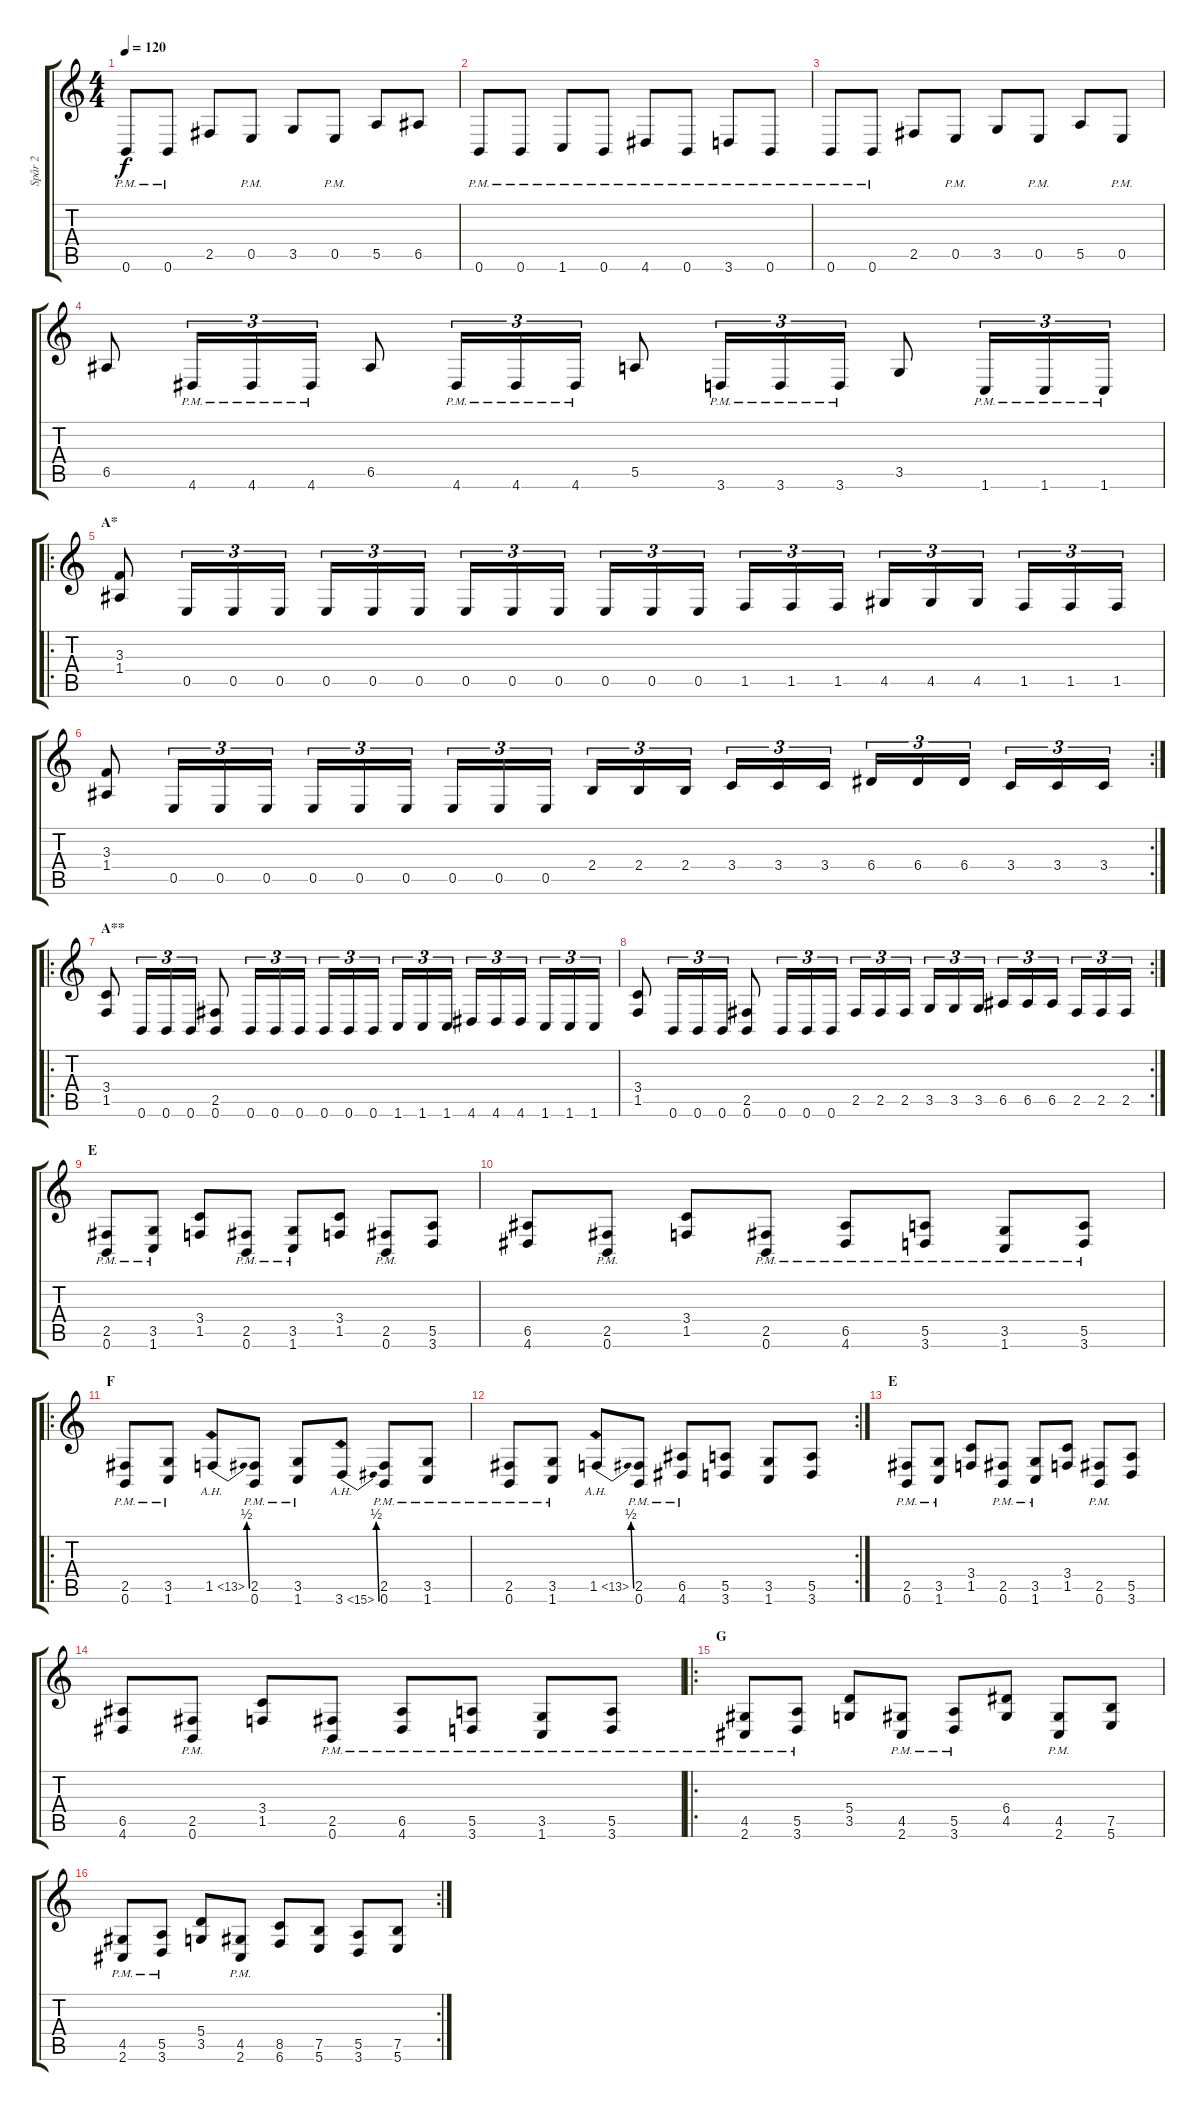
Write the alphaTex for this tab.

\track ("Spår 2" "Spår 2") {instrument distortionguitar}
\staff {score tabs}
\tuning (B3 Gb3 D3 A2 E2 B1) {hide}
\ts (4 4)
\tempo 120
\clef g2
\ks c
0.6{pm}.8{dy f} 0.6{pm}.8 2.5.8 0.5{pm}.8 3.5.8 0.5{pm}.8 5.5.8 6.5.8 |
0.6{pm}.8 0.6{pm}.8 1.6{pm}.8 0.6{pm}.8 4.6{pm}.8 0.6{pm}.8 3.6{pm}.8 0.6{pm}.8 |
0.6{pm}.8 0.6{pm}.8 2.5.8 0.5{pm}.8 3.5.8 0.5{pm}.8 5.5.8 0.5{pm}.8 |
6.5.8 4.6{pm}.16{tu (3 2)} 4.6{pm}.16{tu (3 2)} 4.6{pm}.16{tu (3 2)} 6.5.8 4.6{pm}.16{tu (3 2)} 4.6{pm}.16{tu (3 2)} 4.6{pm}.16{tu (3 2)} 5.5.8 3.6{pm}.16{tu (3 2)} 3.6{pm}.16{tu (3 2)} 3.6{pm}.16{tu (3 2)} 3.5.8 1.6{pm}.16{tu (3 2)} 1.6{pm}.16{tu (3 2)} 1.6{pm}.16{tu (3 2)} |
\ro
\section ("" "A*")
(3.3 1.4).8 0.5.16{tu (3 2)} 0.5.16{tu (3 2)} 0.5.16{tu (3 2)} 0.5.16{tu (3 2)} 0.5.16{tu (3 2)} 0.5.16{tu (3 2)} 0.5.16{tu (3 2)} 0.5.16{tu (3 2)} 0.5.16{tu (3 2)} 0.5.16{tu (3 2)} 0.5.16{tu (3 2)} 0.5.16{tu (3 2)} 1.5.16{tu (3 2)} 1.5.16{tu (3 2)} 1.5.16{tu (3 2)} 4.5.16{tu (3 2)} 4.5.16{tu (3 2)} 4.5.16{tu (3 2)} 1.5.16{tu (3 2)} 1.5.16{tu (3 2)} 1.5.16{tu (3 2)} |
\rc 2
(3.3 1.4).8 0.5.16{tu (3 2)} 0.5.16{tu (3 2)} 0.5.16{tu (3 2)} 0.5.16{tu (3 2)} 0.5.16{tu (3 2)} 0.5.16{tu (3 2)} 0.5.16{tu (3 2)} 0.5.16{tu (3 2)} 0.5.16{tu (3 2)} 2.4.16{tu (3 2)} 2.4.16{tu (3 2)} 2.4.16{tu (3 2)} 3.4.16{tu (3 2)} 3.4.16{tu (3 2)} 3.4.16{tu (3 2)} 6.4.16{tu (3 2)} 6.4.16{tu (3 2)} 6.4.16{tu (3 2)} 3.4.16{tu (3 2)} 3.4.16{tu (3 2)} 3.4.16{tu (3 2)} |
\ro
\section ("" "A**")
(3.4 1.5).8 0.6.16{tu (3 2)} 0.6.16{tu (3 2)} 0.6.16{tu (3 2)} (2.5 0.6).8 0.6.16{tu (3 2)} 0.6.16{tu (3 2)} 0.6.16{tu (3 2)} 0.6.16{tu (3 2)} 0.6.16{tu (3 2)} 0.6.16{tu (3 2)} 1.6.16{tu (3 2)} 1.6.16{tu (3 2)} 1.6.16{tu (3 2)} 4.6.16{tu (3 2)} 4.6.16{tu (3 2)} 4.6.16{tu (3 2)} 1.6.16{tu (3 2)} 1.6.16{tu (3 2)} 1.6.16{tu (3 2)} |
\rc 2
(3.4 1.5).8 0.6.16{tu (3 2)} 0.6.16{tu (3 2)} 0.6.16{tu (3 2)} (2.5 0.6).8 0.6.16{tu (3 2)} 0.6.16{tu (3 2)} 0.6.16{tu (3 2)} 2.5.16{tu (3 2)} 2.5.16{tu (3 2)} 2.5.16{tu (3 2)} 3.5.16{tu (3 2)} 3.5.16{tu (3 2)} 3.5.16{tu (3 2)} 6.5.16{tu (3 2)} 6.5.16{tu (3 2)} 6.5.16{tu (3 2)} 2.5.16{tu (3 2)} 2.5.16{tu (3 2)} 2.5.16{tu (3 2)} |
\section ("" "E")
(2.5{pm} 0.6{pm}).8 (3.5{pm} 1.6{pm}).8 (3.4 1.5).8 (2.5{pm} 0.6{pm}).8 (3.5{pm} 1.6{pm}).8 (3.4 1.5).8 (2.5{pm} 0.6{pm}).8 (5.5 3.6).8 |
(6.5 4.6).8 (2.5{pm} 0.6{pm}).8 (3.4 1.5).8 (2.5{pm} 0.6{pm}).8 (6.5{pm} 4.6{pm}).8 (5.5{pm} 3.6{pm}).8 (3.5{pm} 1.6{pm}).8 (5.5{pm} 3.6{pm}).8 |
\ro
\section ("" "F")
(2.5{pm} 0.6{pm}).8 (3.5{pm} 1.6{pm}).8 1.5{be (bend 0 0 60 2) ah 12}.8 (2.5{pm} 0.6{pm}).8 (3.5{pm} 1.6{pm}).8 3.6{be (bend 0 0 60 2) ah 12}.8 (2.5{pm} 0.6{pm}).8 (3.5{pm} 1.6{pm}).8 |
\rc 2
(2.5{pm} 0.6{pm}).8 (3.5{pm} 1.6{pm}).8 1.5{be (bend 0 0 60 2) ah 12}.8 (2.5{pm} 0.6{pm}).8 (6.5{pm} 4.6{pm}).8 (5.5 3.6).8 (3.5 1.6).8 (5.5 3.6).8 |
\section ("" "E")
(2.5{pm} 0.6{pm}).8 (3.5{pm} 1.6{pm}).8 (3.4 1.5).8 (2.5{pm} 0.6{pm}).8 (3.5{pm} 1.6{pm}).8 (3.4 1.5).8 (2.5{pm} 0.6{pm}).8 (5.5 3.6).8 |
(6.5 4.6).8 (2.5{pm} 0.6{pm}).8 (3.4 1.5).8 (2.5{pm} 0.6{pm}).8 (6.5{pm} 4.6{pm}).8 (5.5{pm} 3.6{pm}).8 (3.5{pm} 1.6{pm}).8 (5.5{pm} 3.6{pm}).8 |
\ro
\section ("" "G")
(4.5{pm} 2.6{pm}).8 (5.5{pm} 3.6{pm}).8 (5.4 3.5).8 (4.5{pm} 2.6{pm}).8 (5.5{pm} 3.6{pm}).8 (6.4 4.5).8 (4.5{pm} 2.6{pm}).8 (7.5 5.6).8 |
\rc 2
(4.5{pm} 2.6{pm}).8 (5.5{pm} 3.6{pm}).8 (5.4 3.5).8 (4.5{pm} 2.6{pm}).8 (8.5 6.6).8 (7.5 5.6).8 (5.5 3.6).8 (7.5 5.6).8
